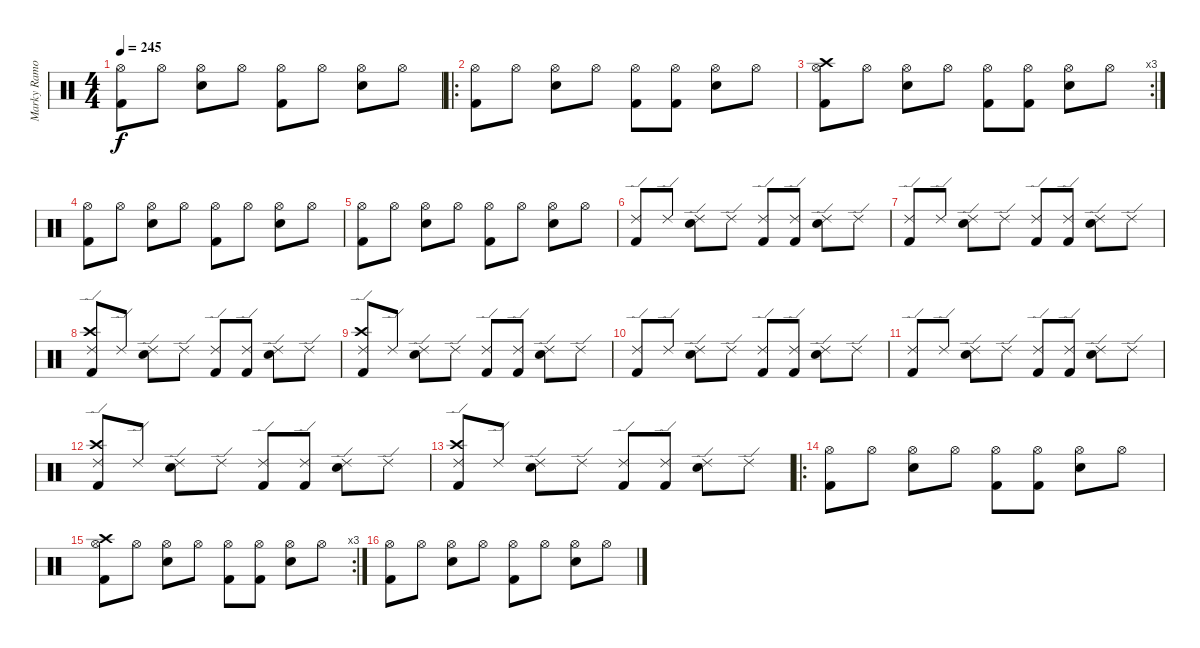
\track ("Marky Ramone" "Marky Ramo") {instrument percussion}
\staff {score}
\articulation defaults
\ts (4 4)
\tempo 245
\clef neutral
\ks c
("Kick (hit) 2" "Hi-Hat (open)").8{dy f} "Hi-Hat (open)".8 ("Electric Snare (hit)" "Hi-Hat (open)").8 "Hi-Hat (open)".8 ("Kick (hit) 2" "Hi-Hat (open)").8 "Hi-Hat (open)".8 ("Electric Snare (hit)" "Hi-Hat (open)").8 "Hi-Hat (open)".8 |
\ro
("Kick (hit) 2" "Hi-Hat (open)").8 "Hi-Hat (open)".8 ("Electric Snare (hit)" "Hi-Hat (open)").8 "Hi-Hat (open)".8 ("Kick (hit) 2" "Hi-Hat (open)").8 ("Kick (hit) 2" "Hi-Hat (open)").8 ("Electric Snare (hit)" "Hi-Hat (open)").8 "Hi-Hat (open)".8 |
\rc 3
("Crash high (hit)" "Kick (hit) 2" "Hi-Hat (open)").8 "Hi-Hat (open)".8 ("Electric Snare (hit)" "Hi-Hat (open)").8 "Hi-Hat (open)".8 ("Kick (hit) 2" "Hi-Hat (open)").8 ("Kick (hit) 2" "Hi-Hat (open)").8 ("Electric Snare (hit)" "Hi-Hat (open)").8 "Hi-Hat (open)".8 |
("Kick (hit) 2" "Hi-Hat (open)").8 "Hi-Hat (open)".8 ("Electric Snare (hit)" "Hi-Hat (open)").8 "Hi-Hat (open)".8 ("Kick (hit) 2" "Hi-Hat (open)").8 "Hi-Hat (open)".8 ("Electric Snare (hit)" "Hi-Hat (open)").8 "Hi-Hat (open)".8 |
("Kick (hit) 2" "Hi-Hat (open)").8 "Hi-Hat (open)".8 ("Electric Snare (hit)" "Hi-Hat (open)").8 "Hi-Hat (open)".8 ("Kick (hit) 2" "Hi-Hat (open)").8 "Hi-Hat (open)".8 ("Electric Snare (hit)" "Hi-Hat (open)").8 "Hi-Hat (open)".8 |
("Kick (hit) 2" "Ride (edge) 2").8 "Ride (edge) 2".8 ("Electric Snare (hit)" "Ride (edge) 2").8 "Ride (edge) 2".8 ("Kick (hit) 2" "Ride (edge) 2").8 ("Kick (hit) 2" "Ride (edge) 2").8 ("Electric Snare (hit)" "Ride (edge) 2").8 "Ride (edge) 2".8 |
("Kick (hit) 2" "Ride (edge) 2").8 "Ride (edge) 2".8 ("Electric Snare (hit)" "Ride (edge) 2").8 "Ride (edge) 2".8 ("Kick (hit) 2" "Ride (edge) 2").8 ("Kick (hit) 2" "Ride (edge) 2").8 ("Electric Snare (hit)" "Ride (edge) 2").8 "Ride (edge) 2".8 |
("Crash high (hit)" "Kick (hit) 2" "Ride (edge) 2").8 "Ride (edge) 2".8 ("Electric Snare (hit)" "Ride (edge) 2").8 "Ride (edge) 2".8 ("Kick (hit) 2" "Ride (edge) 2").8 ("Kick (hit) 2" "Ride (edge) 2").8 ("Electric Snare (hit)" "Ride (edge) 2").8 "Ride (edge) 2".8 |
("Crash high (hit)" "Kick (hit) 2" "Ride (edge) 2").8 "Ride (edge) 2".8 ("Electric Snare (hit)" "Ride (edge) 2").8 "Ride (edge) 2".8 ("Kick (hit) 2" "Ride (edge) 2").8 ("Kick (hit) 2" "Ride (edge) 2").8 ("Electric Snare (hit)" "Ride (edge) 2").8 "Ride (edge) 2".8 |
("Kick (hit) 2" "Ride (edge) 2").8 "Ride (edge) 2".8 ("Electric Snare (hit)" "Ride (edge) 2").8 "Ride (edge) 2".8 ("Kick (hit) 2" "Ride (edge) 2").8 ("Kick (hit) 2" "Ride (edge) 2").8 ("Electric Snare (hit)" "Ride (edge) 2").8 "Ride (edge) 2".8 |
("Kick (hit) 2" "Ride (edge) 2").8 "Ride (edge) 2".8 ("Electric Snare (hit)" "Ride (edge) 2").8 "Ride (edge) 2".8 ("Kick (hit) 2" "Ride (edge) 2").8 ("Kick (hit) 2" "Ride (edge) 2").8 ("Electric Snare (hit)" "Ride (edge) 2").8 "Ride (edge) 2".8 |
("Crash high (hit)" "Kick (hit) 2" "Ride (edge) 2").8 "Ride (edge) 2".8 ("Electric Snare (hit)" "Ride (edge) 2").8 "Ride (edge) 2".8 ("Kick (hit) 2" "Ride (edge) 2").8 ("Kick (hit) 2" "Ride (edge) 2").8 ("Electric Snare (hit)" "Ride (edge) 2").8 "Ride (edge) 2".8 |
("Crash high (hit)" "Kick (hit) 2" "Ride (edge) 2").8 "Ride (edge) 2".8 ("Electric Snare (hit)" "Ride (edge) 2").8 "Ride (edge) 2".8 ("Kick (hit) 2" "Ride (edge) 2").8 ("Kick (hit) 2" "Ride (edge) 2").8 ("Electric Snare (hit)" "Ride (edge) 2").8 "Ride (edge) 2".8 |
\ro
("Kick (hit) 2" "Hi-Hat (open)").8 "Hi-Hat (open)".8 ("Electric Snare (hit)" "Hi-Hat (open)").8 "Hi-Hat (open)".8 ("Kick (hit) 2" "Hi-Hat (open)").8 ("Kick (hit) 2" "Hi-Hat (open)").8 ("Electric Snare (hit)" "Hi-Hat (open)").8 "Hi-Hat (open)".8 |
\rc 3
("Crash high (hit)" "Kick (hit) 2" "Hi-Hat (open)").8 "Hi-Hat (open)".8 ("Electric Snare (hit)" "Hi-Hat (open)").8 "Hi-Hat (open)".8 ("Kick (hit) 2" "Hi-Hat (open)").8 ("Kick (hit) 2" "Hi-Hat (open)").8 ("Electric Snare (hit)" "Hi-Hat (open)").8 "Hi-Hat (open)".8 |
("Kick (hit) 2" "Hi-Hat (open)").8 "Hi-Hat (open)".8 ("Electric Snare (hit)" "Hi-Hat (open)").8 "Hi-Hat (open)".8 ("Kick (hit) 2" "Hi-Hat (open)").8 "Hi-Hat (open)".8 ("Electric Snare (hit)" "Hi-Hat (open)").8 "Hi-Hat (open)".8
